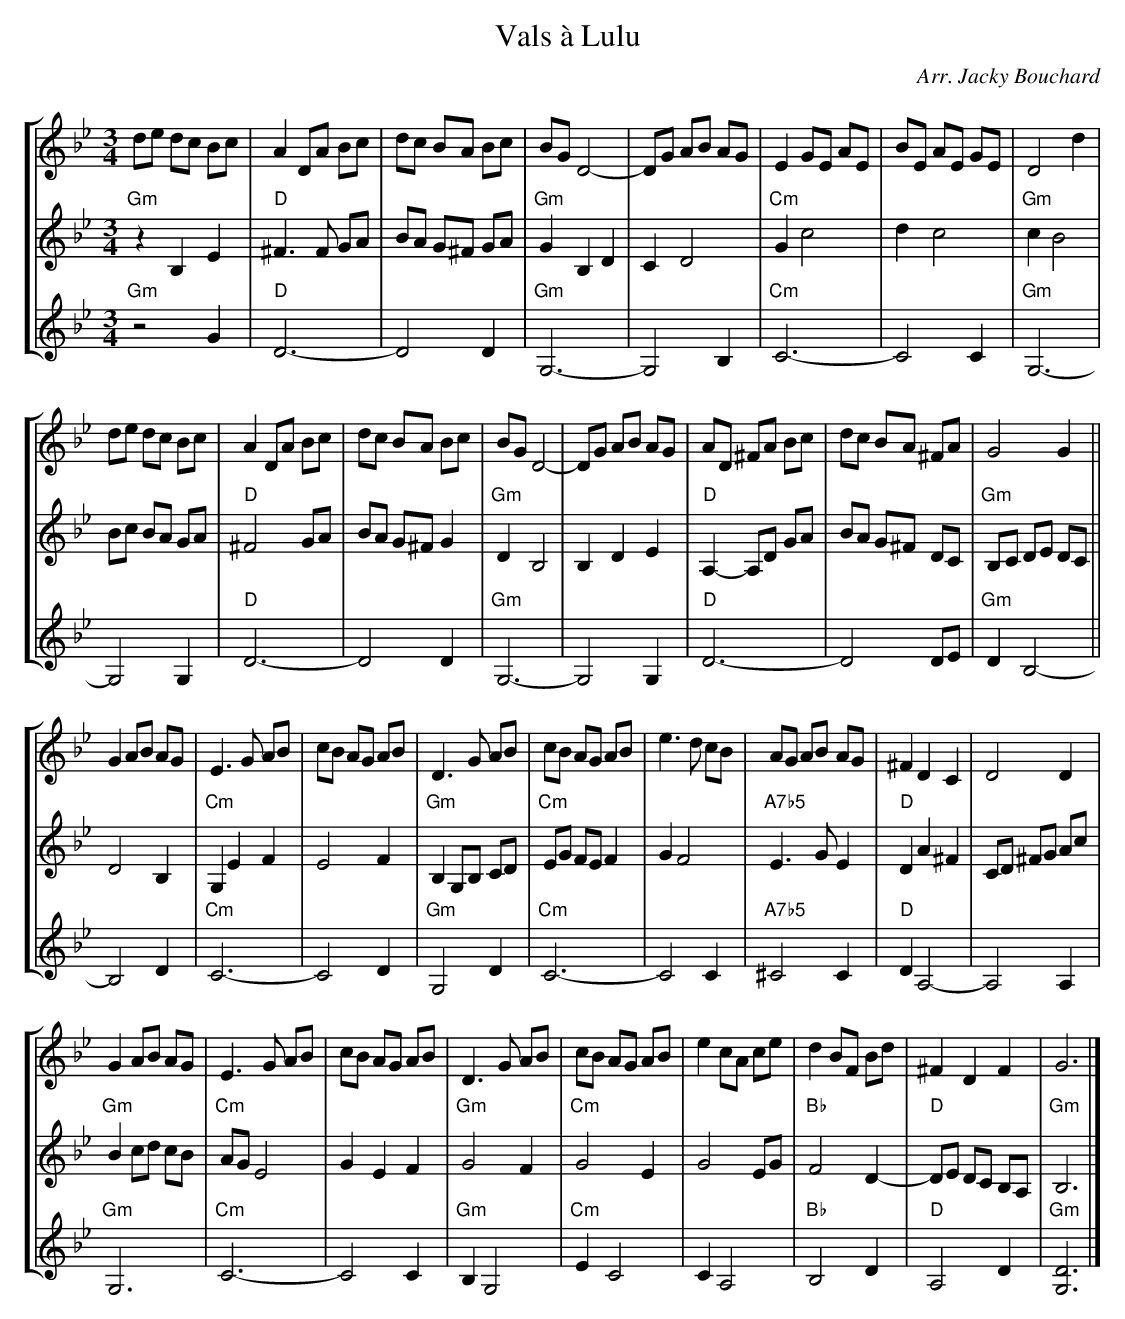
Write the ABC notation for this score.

X:1
T:Vals à Lulu
C:Arr. Jacky Bouchard
%%score [ 1 | 2 | 3 ]
L:1/4
M:3/4
K:Gm
V:1
d/e/ d/c/ B/c/ | A D/A/ B/c/ | d/c/ B/A/ B/c/ | B/G/ D2- |  D/G/ A/B/ A/G/ | E G/E/ A/E/ | B/E/ A/E/ G/E/ | D2 d |
d/e/ d/c/ B/c/ | A D/A/ B/c/ | d/c/ B/A/ B/c/ | B/G/ D2- |  D/G/ A/B/ A/G/ | A/D/ ^F/A/ B/c/ | d/c/ B/A/ ^F/A/ | G2 G ||
G A/B/ A/G/ | E3/2 G/ A/B/ | c/B/ A/G/ A/B/ | D3/2 G/ A/B/ |  c/B/ A/G/ A/B/ | e3/2 d/ c/B/ | A/G/ A/B/ A/G/ | ^F D C |  D2 D |
G A/B/ A/G/ | E3/2 G/ A/B/ | c/B/ A/G/ A/B/ |  D3/2 G/ A/B/ | c/B/ A/G/ A/B/ | e c/A/ c/e/ | d B/F/ B/d/ |  ^F D F | G3 |]
V:2
"Gm" z B, E | "D" ^F3/2 F/ G/A/ | B/A/ G/^F/ G/A/ | "Gm" G B, D |  C D2 | "Cm" G c2 | d c2 | "Gm" c B2 |
B/c/ B/A/ G/A/ | "D" ^F2 G/A/ | B/A/ G/^F/ G | "Gm" D B,2 |  B, D E | "D" A,- A,/D/ G/A/ | B/A/ G/^F/ D/C/ | "Gm" B,/C/ D/E/ D/C/ ||
D2 B, | "Cm" G, E F | E2 F | "Gm" B, G,/B,/ C/D/ |  "Cm" E/G/ F/E/ F | G F2 | "A7b5" E3/2 G/ E | "D" D A ^F |  C/D/ ^F/G/ A/c/ |
"Gm" B c/d/ c/B/ | "Cm" A/G/ E2 | G E F |  "Gm" G2 F | "Cm" G2 E | G2 E/G/ | "Bb" F2 D- |  "D" D/E/ D/C/ B,/A,/ | "Gm" B,3 |]
V:3
"Gm" z2 G | "D" D3- | D2 D | "Gm" G,3- |  G,2 B, | "Cm" C3- | C2 C | "Gm" G,3- |
G,2 G, | "D" D3- | D2 D | "Gm" G,3- |  G,2 G, | "D" D3- | D2 D/E/ | "Gm" D B,2- ||
B,2 D | "Cm" C3- | C2 D | "Gm" G,2 D |  "Cm" C3- | C2 C | "A7b5" ^C2 C | "D" D A,2- |  A,2 A, |
"Gm" G,3 | "Cm" C3- | C2 C |  "Gm" B, G,2 | "Cm" E C2 | C A,2 | "Bb" B,2 D |  "D" A,2 D | "Gm" [G,D]3 |]
